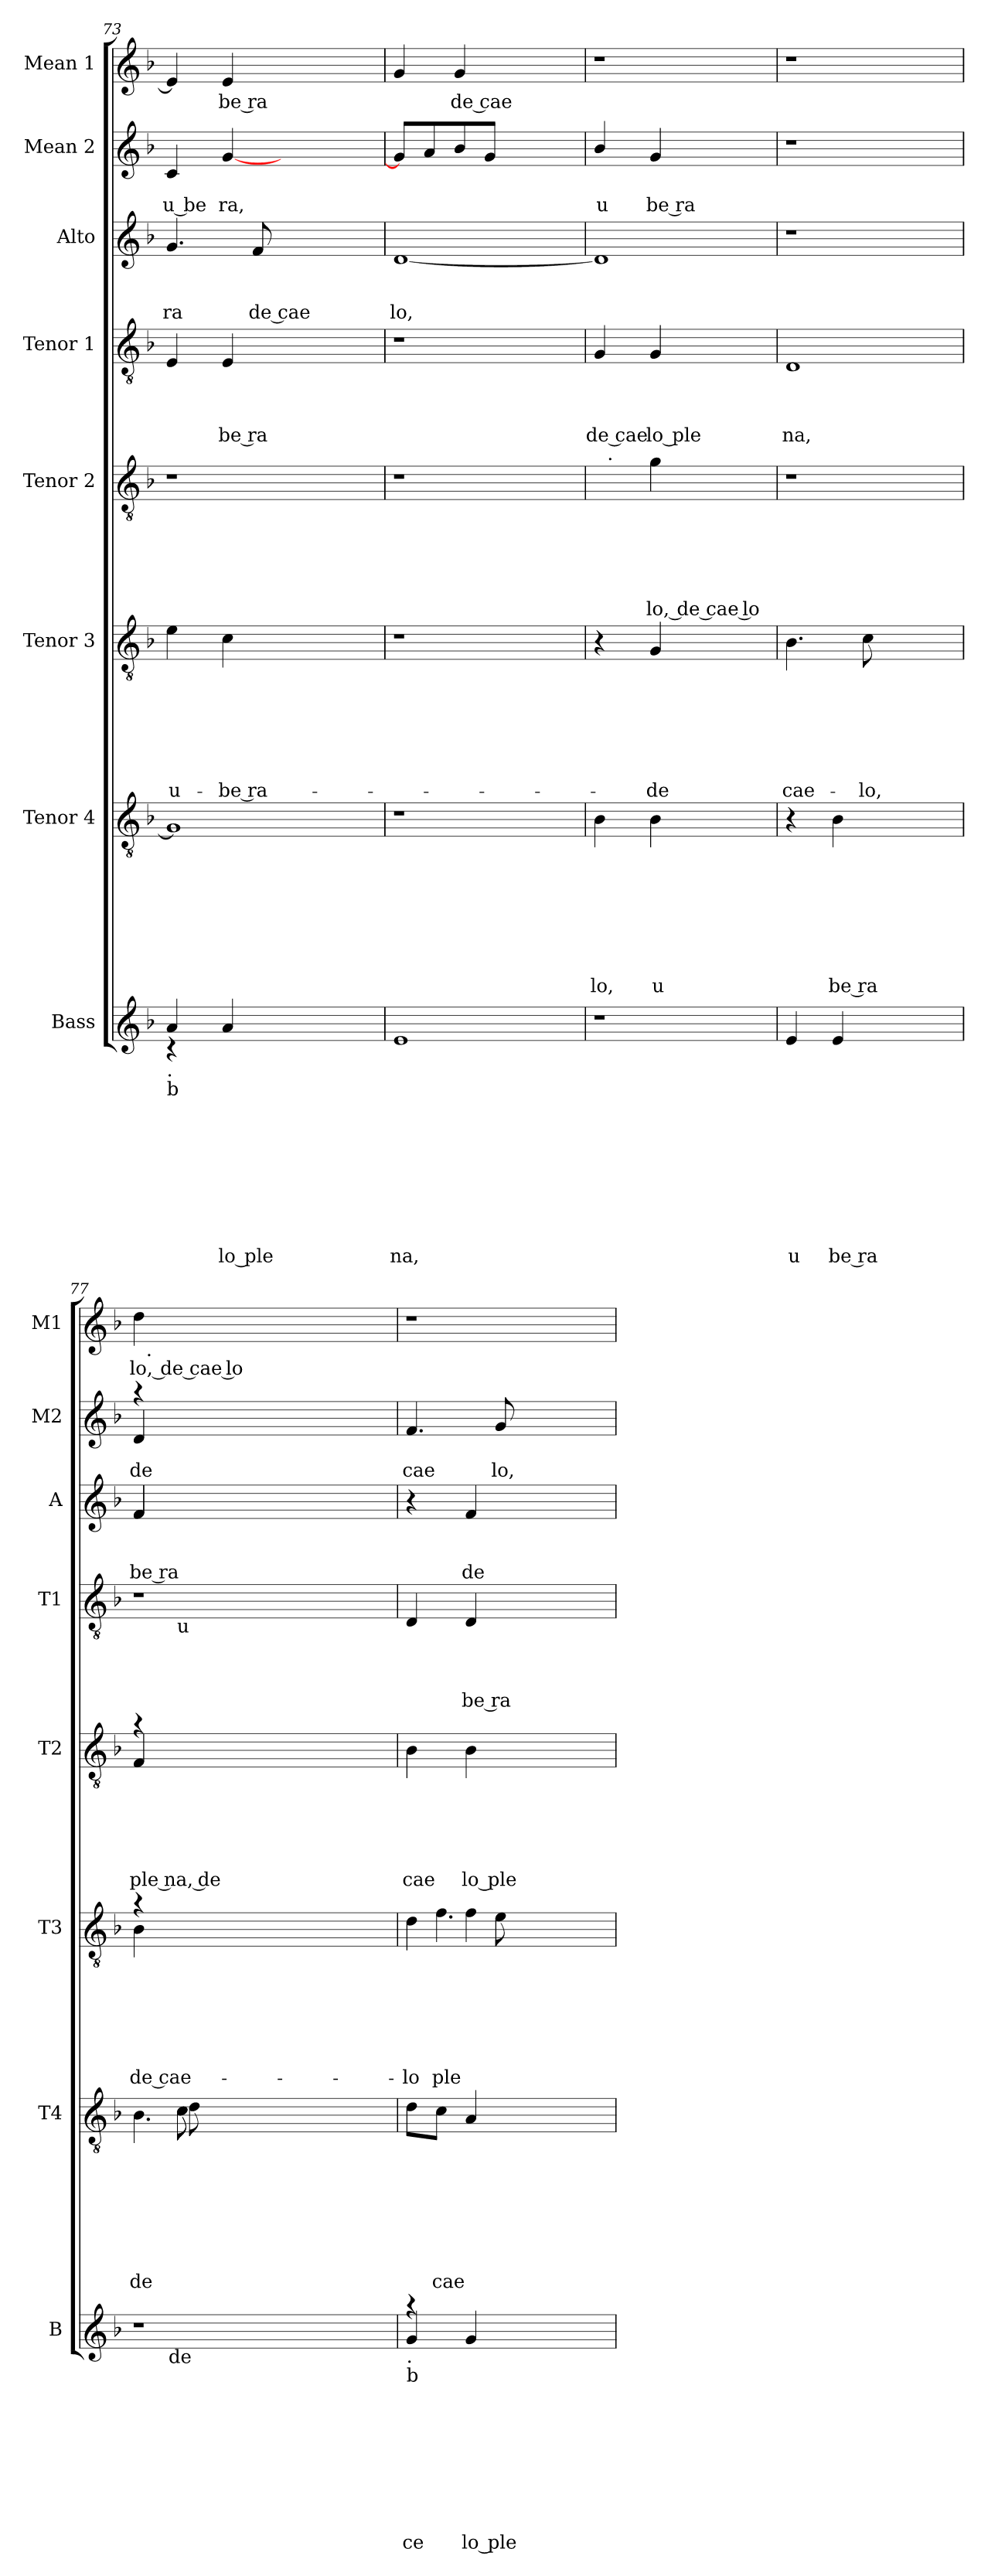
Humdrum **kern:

**kern	**text	**text	**text	**text	**text	**text	**text	**text	**text	**kern	**text	**text	**text	**text	**text	**text	**text	**text	**kern	**text	**text	**text	**text	**text	**text	**text	**kern	**text	**text	**text	**text	**text	**text	**kern	**text	**text	**text	**text	**kern	**text	**text	**text	**kern	**text	**text	**kern	**text
*part8	*part8	*part8	*part8	*part8	*part8	*part8	*part8	*part8	*part8	*part7	*part7	*part7	*part7	*part7	*part7	*part7	*part7	*part7	*part6	*part6	*part6	*part6	*part6	*part6	*part6	*part6	*part5	*part5	*part5	*part5	*part5	*part5	*part5	*part4	*part4	*part4	*part4	*part4	*part3	*part3	*part3	*part3	*part2	*part2	*part2	*part1	*part1
*staff8	*staff8	*staff8	*staff8	*staff8	*staff8	*staff8	*staff8	*staff8	*staff8	*staff7	*staff7	*staff7	*staff7	*staff7	*staff7	*staff7	*staff7	*staff7	*staff6	*staff6	*staff6	*staff6	*staff6	*staff6	*staff6	*staff6	*staff5	*staff5	*staff5	*staff5	*staff5	*staff5	*staff5	*staff4	*staff4	*staff4	*staff4	*staff4	*staff3	*staff3	*staff3	*staff3	*staff2	*staff2	*staff2	*staff1	*staff1
*I"Bass	*	*	*	*	*	*	*	*	*	*I"Tenor 4	*	*	*	*	*	*	*	*	*I"Tenor 3	*	*	*	*	*	*	*	*I"Tenor 2	*	*	*	*	*	*	*I"Tenor 1	*	*	*	*	*I"Alto	*	*	*	*I"Mean 2	*	*	*I"Mean 1	*
*I'B	*	*	*	*	*	*	*	*	*	*I'T4	*	*	*	*	*	*	*	*	*I'T3	*	*	*	*	*	*	*	*I'T2	*	*	*	*	*	*	*I'T1	*	*	*	*	*I'A	*	*	*	*I'M2	*	*	*I'M1	*
!!LO:PB:g=z
*clefG2	*	*	*	*	*	*	*	*	*	*clefGv2	*	*	*	*	*	*	*	*	*clefGv2	*	*	*	*	*	*	*	*clefGv2	*	*	*	*	*	*	*clefGv2	*	*	*	*	*clefG2	*	*	*	*clefG2	*	*	*clefG2	*
*ITrd-3c-5	*	*	*	*	*	*	*	*	*	*	*	*	*	*	*	*	*	*	*	*	*	*	*	*	*	*	*	*	*	*	*	*	*	*	*	*	*	*	*	*	*	*	*	*	*	*	*
*k[b-e-]	*	*	*	*	*	*	*	*	*	*k[b-]	*	*	*	*	*	*	*	*	*k[b-]	*	*	*	*	*	*	*	*k[b-]	*	*	*	*	*	*	*k[b-]	*	*	*	*	*k[b-]	*	*	*	*k[b-]	*	*	*k[b-]	*
*B-:	*	*	*	*	*	*	*	*	*	*F:	*	*	*	*	*	*	*	*	*F:	*	*	*	*	*	*	*	*F:	*	*	*	*	*	*	*F:	*	*	*	*	*F:	*	*	*	*F:	*	*	*F:	*
=73	=73	=73	=73	=73	=73	=73	=73	=73	=73	=73	=73	=73	=73	=73	=73	=73	=73	=73	=73	=73	=73	=73	=73	=73	=73	=73	=73	=73	=73	=73	=73	=73	=73	=73	=73	=73	=73	=73	=73	=73	=73	=73	=73	=73	=73	=73	=73
*^	*	*	*	*	*	*	*	*	*	*	*	*	*	*	*	*	*	*	*	*	*	*	*	*	*	*	*	*	*	*	*	*	*	*	*	*	*	*	*	*	*	*	*	*	*	*	*
*	*^	*	*	*	*	*	*	*	*	*	*	*	*	*	*	*	*	*	*	*	*	*	*	*	*	*	*	*	*	*	*	*	*	*	*	*	*	*	*	*	*	*	*	*	*	*	*	*
!LO:TX:b:t=.	!	!	!	!	!	!	!	!	!	!	!	!	!	!	!	!	!	!	!	!	!	!	!	!	!	!	!	!	!	!	!	!	!	!	!	!	!	!	!	!	!	!	!	!	!	!	!	!	!
!LO:TX:b:t=b	!	!	!	!	!	!	!	!	!	!	!	!	!	!	!	!	!	!	!	!	!	!	!	!	!	!	!	!	!	!	!	!	!	!	!	!	!	!	!	!	!	!	!	!	!	!	!	!	!
!	!	!	!	!	!	!	!	!	!	!	!	!	!	!	!	!	!	!	!	!	!	!	!	!	!	!	!	!LO:LY:b	!	!	!	!	!	!	!	!	!	!	!	!	!	!	!	!LO:LY:b	!	!	!LO:LY:b:rj	!	!
32ryy	4rc	4dd/	.	.	.	.	.	.	.	.	.	1G]	.	.	.	.	.	.	.	.	4e\	.	.	.	.	.	.	u-	1r	.	.	.	.	.	.	4E/	.	.	.	.	4.g/	.	.	ra	4c/	.	u be	4e/]	.
2ryy	.	.	.	.	.	.	.	.	.	.	.	.	.	.	.	.	.	.	.	.	.	.	.	.	.	.	.	.	.	.	.	.	.	.	.	.	.	.	.	.	.	.	.	.	.	.	.	.	.
!	!	!	!	!	!	!	!	!	!	!	!LO:LY:b	!	!	!	!	!	!	!	!	!	!	!	!	!	!	!	!	!LO:LY:b	!	!	!	!	!	!	!	!	!	!	!	!LO:LY:b	!	!	!	!	!	!	!LO:LY:b	!	!LO:LY:b
.	2ryy	4dd/	.	.	.	.	.	.	.	.	lo ple	.	.	.	.	.	.	.	.	.	4c\	.	.	.	.	.	.	-be ra-	.	.	.	.	.	.	.	4E/	.	.	.	be ra	.	.	.	.	[<4g/	.	ra,	4e/	be ra
!	!	!	!	!	!	!	!	!	!	!	!	!	!	!	!	!	!	!	!	!	!	!	!	!	!	!	!	!	!	!	!	!	!	!	!	!	!	!	!	!	!	!	!	!LO:LY:b	!	!	!	!	!
.	.	.	.	.	.	.	.	.	.	.	.	.	.	.	.	.	.	.	.	.	.	.	.	.	.	.	.	.	.	.	.	.	.	.	.	.	.	.	.	.	8f/	.	.	de cae	.	.	.	.	.
.	.	2ryy	.	.	.	.	.	.	.	.	.	.	.	.	.	.	.	.	.	.	2ryy	.	.	.	.	.	.	.	.	.	.	.	.	.	.	2ryy	.	.	.	.	2ryy	.	.	.	2ryy	.	.	2ryy	.
4...ryy	.	.	.	.	.	.	.	.	.	.	.	.	.	.	.	.	.	.	.	.	.	.	.	.	.	.	.	.	.	.	.	.	.	.	.	.	.	.	.	.	.	.	.	.	.	.	.	.	.
.	4ryy	.	.	.	.	.	.	.	.	.	.	.	.	.	.	.	.	.	.	.	.	.	.	.	.	.	.	.	.	.	.	.	.	.	.	.	.	.	.	.	.	.	.	.	.	.	.	.	.
*	*v	*v	*	*	*	*	*	*	*	*	*	*	*	*	*	*	*	*	*	*	*	*	*	*	*	*	*	*	*	*	*	*	*	*	*	*	*	*	*	*	*	*	*	*	*	*	*	*	*
=74	=74	=74	=74	=74	=74	=74	=74	=74	=74	=74	=74	=74	=74	=74	=74	=74	=74	=74	=74	=74	=74	=74	=74	=74	=74	=74	=74	=74	=74	=74	=74	=74	=74	=74	=74	=74	=74	=74	=74	=74	=74	=74	=74	=74	=74	=74	=74	=74
!	!	!	!	!	!	!	!	!	!	!LO:LY:b	!	!	!	!	!	!	!	!	!	!	!	!	!	!	!	!	!	!	!	!	!	!	!	!	!	!	!	!	!	!	!	!	!LO:LY:b	!	!	!	!	!
*v	*v	*	*	*	*	*	*	*	*	*	*	*	*	*	*	*	*	*	*	*	*	*	*	*	*	*	*	*	*	*	*	*	*	*	*	*	*	*	*	*	*	*	*	*	*	*	*	*
1a	.	.	.	.	.	.	.	.	na,	1r	.	.	.	.	.	.	.	.	1r	.	.	.	.	.	.	.	1r	.	.	.	.	.	.	1r	.	.	.	.	[<1d	.	.	lo,	8g/L]	.	.	4g/	.
.	.	.	.	.	.	.	.	.	.	.	.	.	.	.	.	.	.	.	.	.	.	.	.	.	.	.	.	.	.	.	.	.	.	.	.	.	.	.	.	.	.	.	8a/	.	.	.	.
!	!	!	!	!	!	!	!	!	!	!	!	!	!	!	!	!	!	!	!	!	!	!	!	!	!	!	!	!	!	!	!	!	!	!	!	!	!	!	!	!	!	!	!	!	!	!	!LO:LY:b
.	.	.	.	.	.	.	.	.	.	.	.	.	.	.	.	.	.	.	.	.	.	.	.	.	.	.	.	.	.	.	.	.	.	.	.	.	.	.	.	.	.	.	8b-/	.	.	4g/	de cae
.	.	.	.	.	.	.	.	.	.	.	.	.	.	.	.	.	.	.	.	.	.	.	.	.	.	.	.	.	.	.	.	.	.	.	.	.	.	.	.	.	.	.	8g/J	.	.	.	.
.	.	.	.	.	.	.	.	.	.	.	.	.	.	.	.	.	.	.	.	.	.	.	.	.	.	.	.	.	.	.	.	.	.	.	.	.	.	.	.	.	.	.	2ryy	.	.	2ryy	.
=75	=75	=75	=75	=75	=75	=75	=75	=75	=75	=75	=75	=75	=75	=75	=75	=75	=75	=75	=75	=75	=75	=75	=75	=75	=75	=75	=75	=75	=75	=75	=75	=75	=75	=75	=75	=75	=75	=75	=75	=75	=75	=75	=75	=75	=75	=75	=75
!	!	!	!	!	!	!	!	!	!	!	!	!	!	!	!	!	!	!LO:LY:b:rj	!	!	!	!	!	!	!	!	!	!	!	!	!	!	!	!	!	!	!	!LO:LY:b:rj	!	!	!	!	!	!	!LO:LY:b	!	!
*	*	*	*	*	*	*	*	*	*	*	*	*	*	*	*	*	*	*	*	*	*	*	*	*	*	*	*^	*	*	*	*	*	*	*	*	*	*	*	*	*	*	*	*	*	*	*	*
1r	.	.	.	.	.	.	.	.	.	4B-\	.	.	.	.	.	.	.	lo,	4r	.	.	.	.	.	.	.	4ryy	32ryy	.	.	.	.	.	.	4G/	.	.	.	de cae	1d]	.	.	.	4b-/	.	u	1r	.
!	!	!	!	!	!	!	!	!	!	!	!	!	!	!	!	!	!	!	!	!	!	!	!	!	!	!	!	!LO:TX:a:t=.	!	!	!	!	!	!	!	!	!	!	!	!	!	!	!	!	!	!	!	!
.	.	.	.	.	.	.	.	.	.	.	.	.	.	.	.	.	.	.	.	.	.	.	.	.	.	.	.	2ryy	.	.	.	.	.	.	.	.	.	.	.	.	.	.	.	.	.	.	.	.
!	!	!	!	!	!	!	!	!	!	!	!	!	!	!	!	!	!	!LO:LY:b	!	!	!	!	!	!	!	!LO:LY:b	!	!	!	!	!	!	!	!LO:LY:b:rj	!	!	!	!	!LO:LY:b	!	!	!	!	!	!	!LO:LY:b	!	!
.	.	.	.	.	.	.	.	.	.	4B-\	.	.	.	.	.	.	.	u	4G/	.	.	.	.	.	.	-de	4g\	.	.	.	.	.	.	lo, de cae lo	4G/	.	.	.	lo ple	.	.	.	.	4g/	.	be ra	.	.
.	.	.	.	.	.	.	.	.	.	2ryy	.	.	.	.	.	.	.	.	2ryy	.	.	.	.	.	.	.	2ryy	.	.	.	.	.	.	.	2ryy	.	.	.	.	.	.	.	.	2ryy	.	.	.	.
.	.	.	.	.	.	.	.	.	.	.	.	.	.	.	.	.	.	.	.	.	.	.	.	.	.	.	.	4...ryy	.	.	.	.	.	.	.	.	.	.	.	.	.	.	.	.	.	.	.	.
=76	=76	=76	=76	=76	=76	=76	=76	=76	=76	=76	=76	=76	=76	=76	=76	=76	=76	=76	=76	=76	=76	=76	=76	=76	=76	=76	=76	=76	=76	=76	=76	=76	=76	=76	=76	=76	=76	=76	=76	=76	=76	=76	=76	=76	=76	=76	=76	=76
!	!	!	!	!	!	!	!	!	!LO:LY:b:rj	!	!	!	!	!	!	!	!	!	!	!	!	!	!	!	!	!LO:LY:b	!	!	!	!	!	!	!	!	!	!	!	!	!LO:LY:b	!	!	!	!	!	!	!	!	!
*	*	*	*	*	*	*	*	*	*	*	*	*	*	*	*	*	*	*	*	*	*	*	*	*	*	*	*v	*v	*	*	*	*	*	*	*	*	*	*	*	*	*	*	*	*	*	*	*	*
4a/	.	.	.	.	.	.	.	.	u	4r	.	.	.	.	.	.	.	.	4.B-\	.	.	.	.	.	.	cae-	1r	.	.	.	.	.	.	1D	.	.	.	na,	1r	.	.	.	1r	.	.	1r	.
!	!	!	!	!	!	!	!	!	!LO:LY:b	!	!	!	!	!	!	!	!	!LO:LY:b	!	!	!	!	!	!	!	!	!	!	!	!	!	!	!	!	!	!	!	!	!	!	!	!	!	!	!	!	!
4a/	.	.	.	.	.	.	.	.	be ra	4B-\	.	.	.	.	.	.	.	be ra	.	.	.	.	.	.	.	.	.	.	.	.	.	.	.	.	.	.	.	.	.	.	.	.	.	.	.	.	.
!	!	!	!	!	!	!	!	!	!	!	!	!	!	!	!	!	!	!	!	!	!	!	!	!	!	!LO:LY:b	!	!	!	!	!	!	!	!	!	!	!	!	!	!	!	!	!	!	!	!	!
.	.	.	.	.	.	.	.	.	.	.	.	.	.	.	.	.	.	.	8c\	.	.	.	.	.	.	-lo,	.	.	.	.	.	.	.	.	.	.	.	.	.	.	.	.	.	.	.	.	.
2ryy	.	.	.	.	.	.	.	.	.	2ryy	.	.	.	.	.	.	.	.	2ryy	.	.	.	.	.	.	.	.	.	.	.	.	.	.	.	.	.	.	.	.	.	.	.	.	.	.	.	.
=77	=77	=77	=77	=77	=77	=77	=77	=77	=77	=77	=77	=77	=77	=77	=77	=77	=77	=77	=77	=77	=77	=77	=77	=77	=77	=77	=77	=77	=77	=77	=77	=77	=77	=77	=77	=77	=77	=77	=77	=77	=77	=77	=77	=77	=77	=77	=77
!	!	!	!	!	!	!	!	!	!	!	!	!	!	!	!	!	!	!LO:LY:b	!	!	!	!	!	!	!	!LO:LY:b:rj	!	!	!	!	!	!	!LO:LY:b:rj	!	!	!	!	!	!	!	!	!LO:LY:b:rj	!	!	!	!	!
*	*	*	*	*	*	*	*	*	*	*^	*	*	*	*	*	*	*	*	*^	*	*	*	*	*	*	*	*^	*	*	*	*	*	*	*	*	*	*	*	*^	*	*	*	*	*	*	*	*
*	*	*	*	*	*	*	*	*	*	*	*^	*	*	*	*	*	*	*	*	*	*	*	*	*	*	*	*	*	*	*	*	*	*	*	*	*	*	*	*	*	*	*	*	*	*	*	*	*	*	*	*
*	*	*	*	*	*	*	*	*	*	*	*	*^	*	*	*	*	*	*	*	*	*	*	*	*	*	*	*	*	*	*	*	*	*	*	*	*	*	*	*	*	*	*	*	*	*	*	*	*	*	*	*	*
!	!	!	!	!	!	!	!	!	!	!	!	!	!	!	!	!	!	!	!	!	!	!	!	!	!	!	!	!	!	!	!	!	!	!	!	!	!	!	!	!	!	!	!	!	!	!	!	!LO:LY:b	!	!	!LO:LY:b	!	!LO:LY:b:rj
*^	*	*	*	*	*	*	*	*	*	*	*	*	*	*	*	*	*	*	*	*	*	*	*	*	*	*	*	*	*	*	*	*	*	*	*	*	*	*	*^	*	*	*	*	*	*	*	*	*	*^	*	*	*^	*
1r	16..ryy	.	.	.	.	.	.	.	.	.	4.B-\	8ryy	8ryy	8ryy	.	.	.	.	.	.	.	de	4ra	4B-\	.	.	.	.	.	.	de cae-	4ra	4F/	.	.	.	.	.	ple na, de	1r	8ryy	.	.	.	.	4f/	4f/	.	.	be ra	4raa	4d/	.	de	4dd\	32ryy	lo, de cae lo
!	!	!	!	!	!	!	!	!	!	!	!	!	!	!	!	!	!	!	!	!	!	!	!	!	!	!	!	!	!	!	!	!	!	!	!	!	!	!	!	!	!	!	!	!	!	!	!	!	!	!	!	!	!	!	!	!LO:TX:b:t=.	!
.	.	.	.	.	.	.	.	.	.	.	.	.	.	.	.	.	.	.	.	.	.	.	.	.	.	.	.	.	.	.	.	.	.	.	.	.	.	.	.	.	.	.	.	.	.	.	.	.	.	.	.	.	.	.	.	2ryy	.
!	!LO:TX:b:t=de	!	!	!	!	!	!	!	!	!	!	!	!	!	!	!	!	!	!	!	!	!	!	!	!	!	!	!	!	!	!	!	!	!	!	!	!	!	!	!	!	!	!	!	!	!	!	!	!	!	!	!	!	!	!	!	!
.	2ryy	.	.	.	.	.	.	.	.	.	.	.	.	.	.	.	.	.	.	.	.	.	.	.	.	.	.	.	.	.	.	.	.	.	.	.	.	.	.	.	.	.	.	.	.	.	.	.	.	.	.	.	.	.	.	.	.
!	!	!	!	!	!	!	!	!	!	!	!	!	!	!	!	!	!	!	!	!	!	!	!	!	!	!	!	!	!	!	!	!	!	!	!	!	!	!	!	!	!LO:TX:b:t=u	!	!	!	!	!	!	!	!	!	!	!	!	!	!	!	!
.	.	.	.	.	.	.	.	.	.	.	.	8c\	8d\	8c\	.	.	.	.	.	.	.	.	.	.	.	.	.	.	.	.	.	.	.	.	.	.	.	.	.	.	2..ryy	.	.	.	.	.	.	.	.	.	.	.	.	.	.	.	.
.	.	.	.	.	.	.	.	.	.	.	.	2ryy	2ryy	2ryy	.	.	.	.	.	.	.	.	2.ryy	2.ryy	.	.	.	.	.	.	.	2.ryy	2.ryy	.	.	.	.	.	.	.	.	.	.	.	.	2.ryy	2.ryy	.	.	.	2.ryy	2.ryy	.	.	2.ryy	.	.
.	.	.	.	.	.	.	.	.	.	.	2ryy	.	.	.	.	.	.	.	.	.	.	.	.	.	.	.	.	.	.	.	.	.	.	.	.	.	.	.	.	.	.	.	.	.	.	.	.	.	.	.	.	.	.	.	.	.	.
.	.	.	.	.	.	.	.	.	.	.	.	.	.	.	.	.	.	.	.	.	.	.	.	.	.	.	.	.	.	.	.	.	.	.	.	.	.	.	.	.	.	.	.	.	.	.	.	.	.	.	.	.	.	.	.	4...ryy	.
.	4ryy	.	.	.	.	.	.	.	.	.	.	.	.	.	.	.	.	.	.	.	.	.	.	.	.	.	.	.	.	.	.	.	.	.	.	.	.	.	.	.	.	.	.	.	.	.	.	.	.	.	.	.	.	.	.	.	.
.	.	.	.	.	.	.	.	.	.	.	.	8ryy	8ryy	8ryy	.	.	.	.	.	.	.	.	.	.	.	.	.	.	.	.	.	.	.	.	.	.	.	.	.	.	.	.	.	.	.	.	.	.	.	.	.	.	.	.	.	.	.
.	8ryy	.	.	.	.	.	.	.	.	.	.	.	.	.	.	.	.	.	.	.	.	.	.	.	.	.	.	.	.	.	.	.	.	.	.	.	.	.	.	.	.	.	.	.	.	.	.	.	.	.	.	.	.	.	.	.	.
.	.	.	.	.	.	.	.	.	.	.	8ryy	8ryy	8ryy	8ryy	.	.	.	.	.	.	.	.	.	.	.	.	.	.	.	.	.	.	.	.	.	.	.	.	.	.	.	.	.	.	.	.	.	.	.	.	.	.	.	.	.	.	.
.	64ryy	.	.	.	.	.	.	.	.	.	.	.	.	.	.	.	.	.	.	.	.	.	.	.	.	.	.	.	.	.	.	.	.	.	.	.	.	.	.	.	.	.	.	.	.	.	.	.	.	.	.	.	.	.	.	.	.
!!LO:LB:g=z
=78	=78	=78	=78	=78	=78	=78	=78	=78	=78	=78	=78	=78	=78	=78	=78	=78	=78	=78	=78	=78	=78	=78	=78	=78	=78	=78	=78	=78	=78	=78	=78	=78	=78	=78	=78	=78	=78	=78	=78	=78	=78	=78	=78	=78	=78	=78	=78	=78	=78	=78	=78	=78	=78	=78	=78	=78	=78
!LO:TX:b:t=.	!	!	!	!	!	!	!	!	!	!	!	!	!	!	!	!	!	!	!	!	!	!	!	!	!	!	!	!	!	!	!	!	!	!	!	!	!	!	!	!	!	!	!	!	!	!	!	!	!	!	!	!	!	!	!	!	!
!LO:TX:b:t=b	!	!	!	!	!	!	!	!	!	!	!	!	!	!	!	!	!	!	!	!	!	!	!	!	!	!	!	!	!	!	!	!	!	!	!	!	!	!	!	!	!	!	!	!	!	!	!	!	!	!	!	!	!	!	!	!	!
!	!	!	!	!	!	!	!	!	!	!LO:LY:b	!	!	!	!	!	!	!	!	!	!	!	!	!	!	!	!	!	!	!	!	!LO:LY:b	!	!	!	!	!	!	!	!LO:LY:b	!	!	!	!	!	!	!	!	!	!	!	!	!	!	!LO:LY:b	!	!	!
*	*	*	*	*	*	*	*	*	*	*	*	*	*	*	*	*	*	*	*	*	*	*	*	*	*	*	*	*	*	*	*	*v	*v	*	*	*	*	*	*	*	*	*	*	*	*	*v	*v	*	*	*	*v	*v	*	*	*v	*v	*
*	*	*	*	*	*	*	*	*	*	*	*v	*v	*v	*v	*	*	*	*	*	*	*	*	*	*^	*	*	*	*	*	*	*	*	*	*	*	*	*	*	*v	*v	*	*	*	*	*	*	*	*	*	*	*	*	*
4raa	4cc/	.	.	.	.	.	.	.	.	ce	8d\L	.	.	.	.	.	.	.	.	4d\	8ryy	4.ryy	.	.	.	.	.	.	-lo	4B-\	.	.	.	.	.	cae	4D/	.	.	.	.	4r	.	.	.	4.f/	.	cae	1r	.
!	!	!	!	!	!	!	!	!	!	!	!	!	!	!	!	!	!	!	!LO:LY:b	!	!	!	!	!	!	!	!	!	!LO:LY:b	!	!	!	!	!	!	!	!	!	!	!	!	!	!	!	!	!	!	!	!	!
.	.	.	.	.	.	.	.	.	.	.	8c\J	.	.	.	.	.	.	.	cae	.	4.f\	.	.	.	.	.	.	.	ple	.	.	.	.	.	.	.	.	.	.	.	.	.	.	.	.	.	.	.	.	.
!	!	!	!	!	!	!	!	!	!	!LO:LY:b	!	!	!	!	!	!	!	!	!	!	!	!	!	!	!	!	!	!	!	!	!	!	!	!	!	!LO:LY:b	!	!	!	!	!LO:LY:b	!	!	!	!LO:LY:b	!	!	!	!	!
2ryy	4cc/	.	.	.	.	.	.	.	.	lo ple	4A/	.	.	.	.	.	.	.	.	4f\	.	.	.	.	.	.	.	.	.	4B-\	.	.	.	.	.	lo ple	4D/	.	.	.	be ra	4f/	.	.	de	.	.	.	.	.
!	!	!	!	!	!	!	!	!	!	!	!	!	!	!	!	!	!	!	!	!	!	!	!	!	!	!	!	!	!	!	!	!	!	!	!	!	!	!	!	!	!	!	!	!	!	!	!	!LO:LY:b	!	!
.	.	.	.	.	.	.	.	.	.	.	.	.	.	.	.	.	.	.	.	.	.	8e\	.	.	.	.	.	.	.	.	.	.	.	.	.	.	.	.	.	.	.	.	.	.	.	8g/	.	lo,	.	.
.	2ryy	.	.	.	.	.	.	.	.	.	2ryy	.	.	.	.	.	.	.	.	2ryy	2ryy	2ryy	.	.	.	.	.	.	.	2ryy	.	.	.	.	.	.	2ryy	.	.	.	.	2ryy	.	.	.	2ryy	.	.	.	.
4ryy	.	.	.	.	.	.	.	.	.	.	.	.	.	.	.	.	.	.	.	.	.	.	.	.	.	.	.	.	.	.	.	.	.	.	.	.	.	.	.	.	.	.	.	.	.	.	.	.	.	.
*v	*v	*	*	*	*	*	*	*	*	*	*	*	*	*	*	*	*	*	*	*v	*v	*v	*	*	*	*	*	*	*	*	*	*	*	*	*	*	*	*	*	*	*	*	*	*	*	*	*	*	*	*
=	=	=	=	=	=	=	=	=	=	=	=	=	=	=	=	=	=	=	=	=	=	=	=	=	=	=	=	=	=	=	=	=	=	=	=	=	=	=	=	=	=	=	=	=	=	=	=
*-	*-	*-	*-	*-	*-	*-	*-	*-	*-	*-	*-	*-	*-	*-	*-	*-	*-	*-	*-	*-	*-	*-	*-	*-	*-	*-	*-	*-	*-	*-	*-	*-	*-	*-	*-	*-	*-	*-	*-	*-	*-	*-	*-	*-	*-	*-	*-
